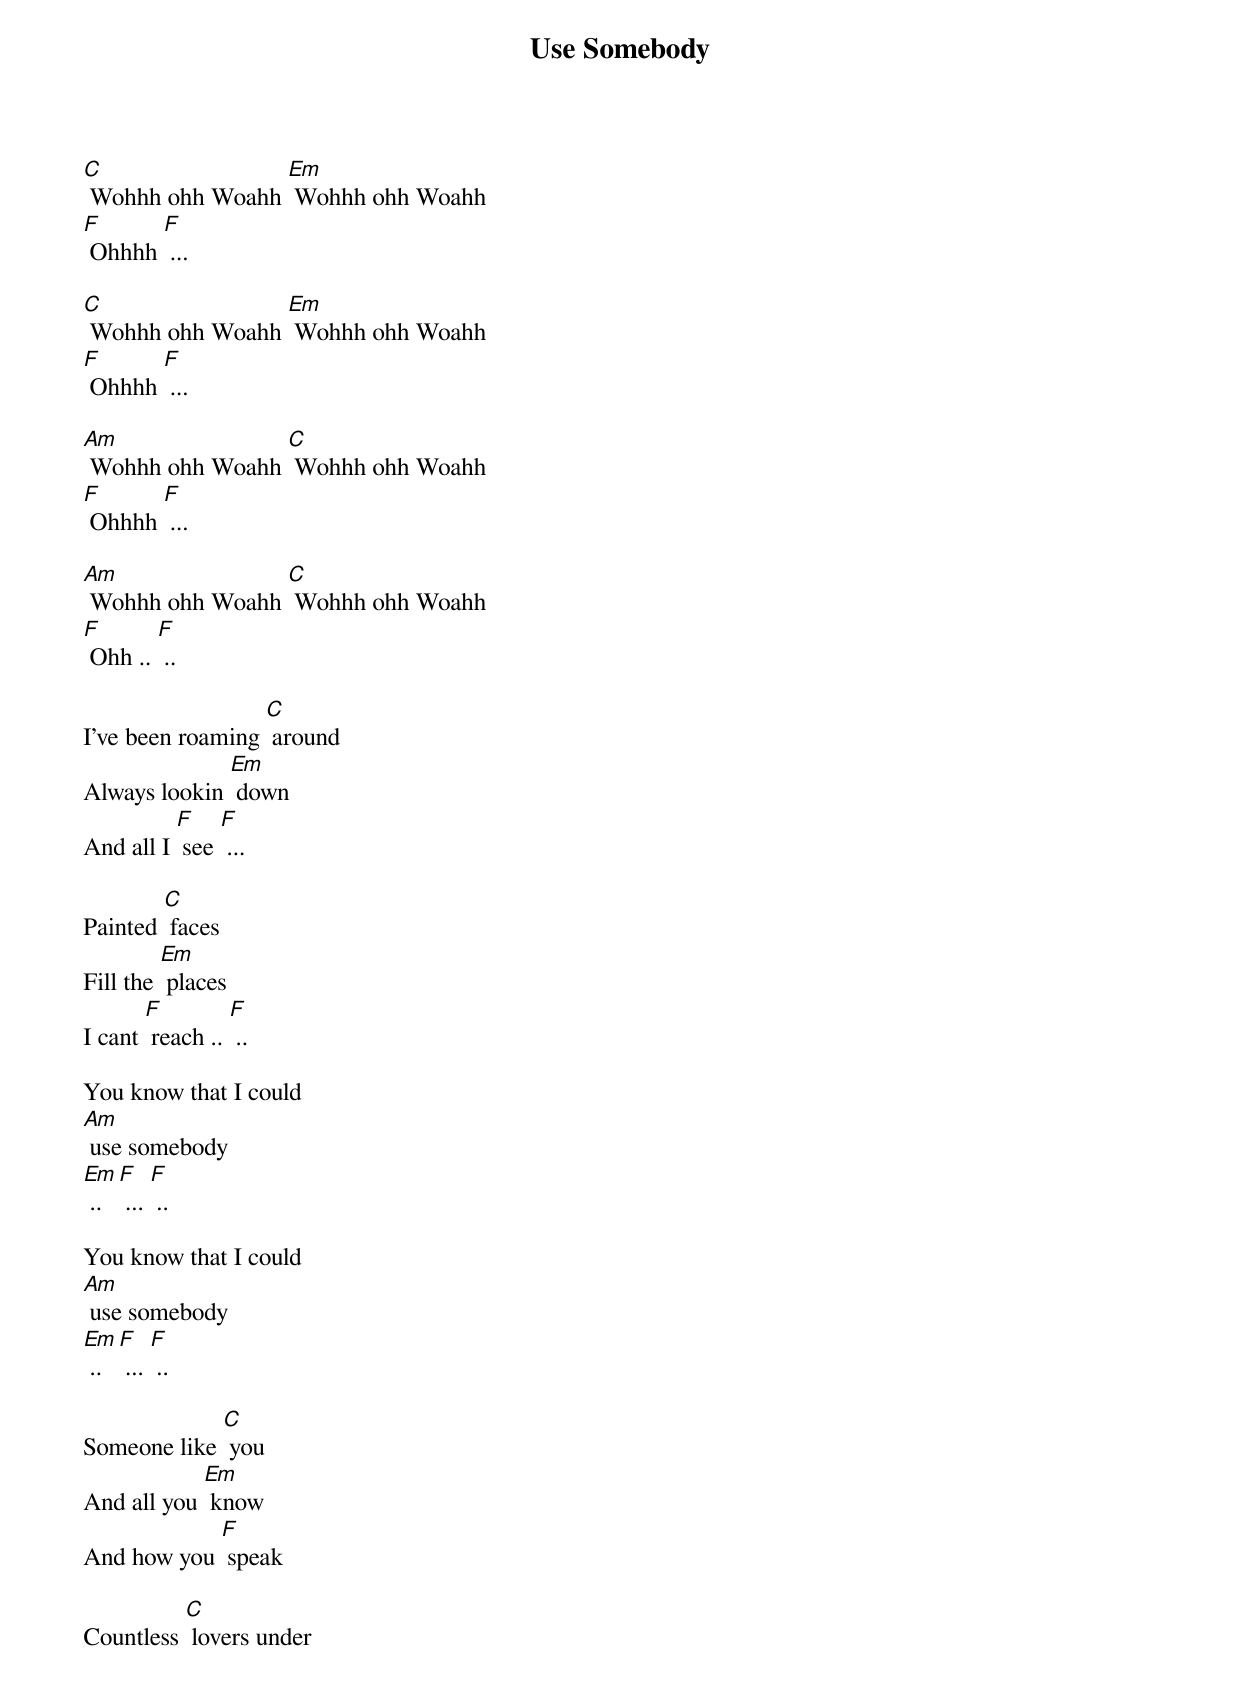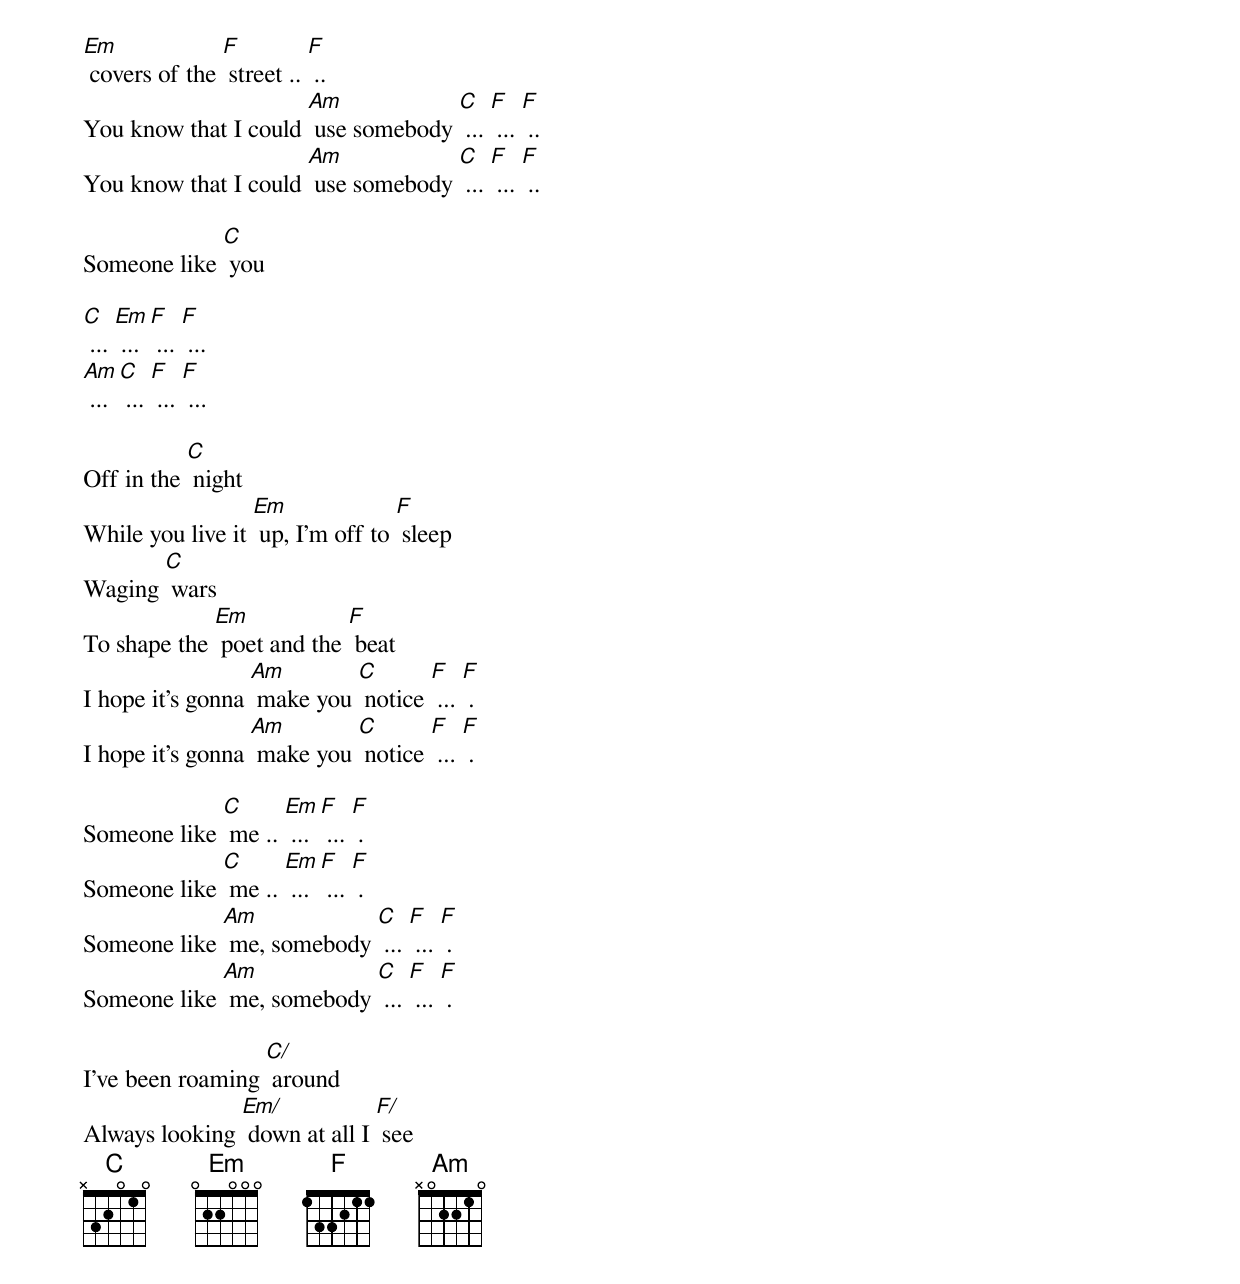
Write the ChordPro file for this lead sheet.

{t:Use Somebody}
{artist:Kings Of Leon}
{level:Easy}
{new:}
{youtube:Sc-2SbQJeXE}

[C] Wohhh ohh Woahh [Em] Wohhh ohh Woahh
[F] Ohhhh [F] ...

[C] Wohhh ohh Woahh [Em] Wohhh ohh Woahh
[F] Ohhhh [F] ...

[Am] Wohhh ohh Woahh [C] Wohhh ohh Woahh
[F] Ohhhh [F] ...

[Am] Wohhh ohh Woahh [C] Wohhh ohh Woahh
[F] Ohh .. [F] ..

I've been roaming [C] around
Always lookin [Em] down
And all I [F] see [F] ...

Painted [C] faces
Fill the [Em] places
I cant [F] reach .. [F] ..

You know that I could
[Am] use somebody
[Em] .. [F] ... [F] ..

You know that I could
[Am] use somebody
[Em] .. [F] ... [F] ..

Someone like [C] you
And all you [Em] know
And how you [F] speak

Countless [C] lovers under
[Em] covers of the [F] street .. [F] ..
You know that I could [Am] use somebody [C] ... [F] ... [F] ..
You know that I could [Am] use somebody [C] ... [F] ... [F] ..

Someone like [C] you

[C] ... [Em] ... [F] ... [F] ...
[Am] ... [C] ... [F] ... [F] ...

Off in the [C] night
While you live it [Em] up, I'm off to [F] sleep
Waging [C] wars
To shape the [Em] poet and the [F] beat
I hope it's gonna [Am] make you [C] notice [F] ... [F] .
I hope it's gonna [Am] make you [C] notice [F] ... [F] .

Someone like [C] me .. [Em] ... [F] ... [F] .
Someone like [C] me .. [Em] ... [F] ... [F] .
Someone like [Am] me, somebody [C] ... [F] ... [F] .
Someone like [Am] me, somebody [C] ... [F] ... [F] .

I've been roaming [C/] around
Always looking [Em/] down at all I [F/] see
